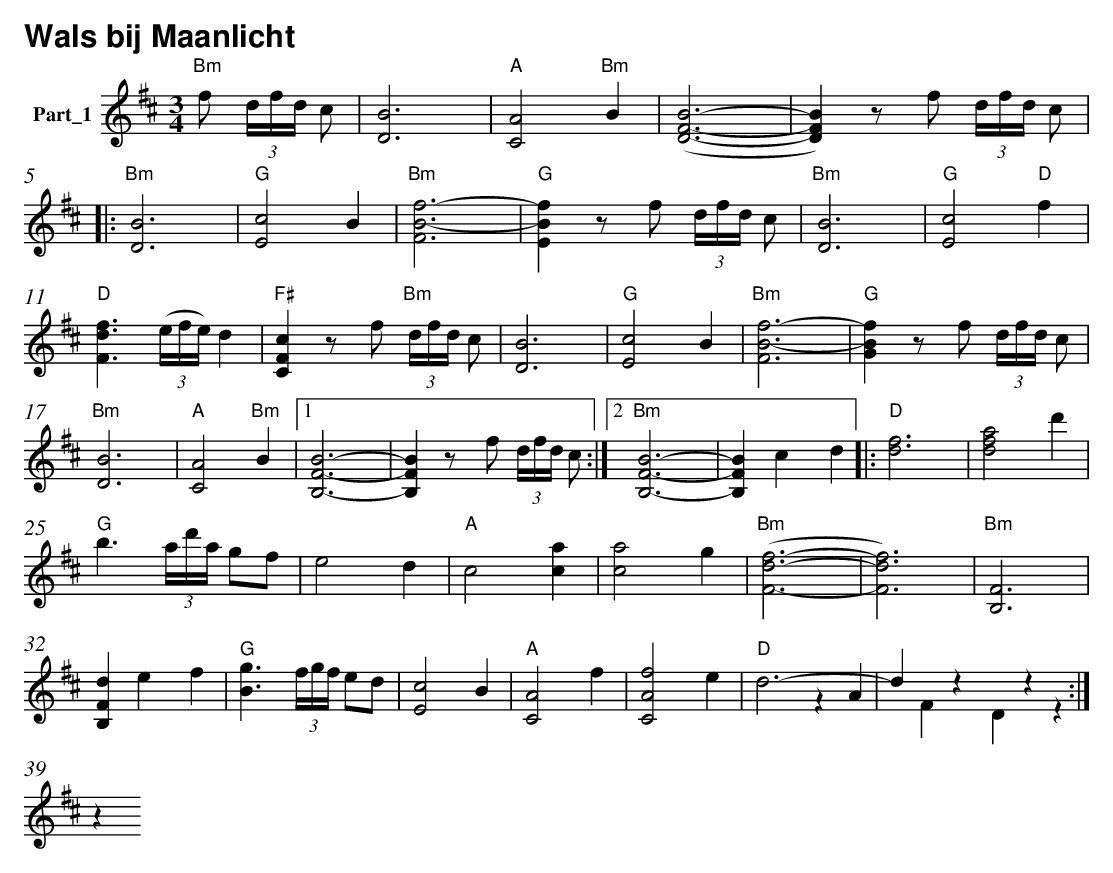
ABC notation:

X:1
T:Wals bij Maanlicht
%%score (1 2)
L:1/8
M:3/4
K:D
V:1 treble nm="Part_1"
V:1
"Bm"  f (3d/f/d/ c |[BD]6|"A" [AC]4"Bm"  B2 | ([DFB]6- | [DFB]2) z f (3d/f/d/ c |$
|:"Bm" [BD]6 |"G" [cE]4 B2 |"Bm"  [f-B-F]6 |"G" [fBE]2 z f (3d/f/d/ c |"Bm" [DB]6 |"G" [cE]4 "D" f2 |$
"D" [fdF]3 (3(e/f/e/) d2 |"F#" [cFC]2 z f"Bm" (3d/f/d/ c | [BD]6 |"G" [cE]4 B2 |"Bm"  [f-B-F]6 |"G"  [fBG]2 z f (3d/f/d/ c |$
"Bm"[BD]6 |"A" [AC]4"Bm" B2 |1 [FB,B]6-|[FB,B]2z f (3d/f/d/ c:|2 "Bm" [FB,B]6- | [FB,B]2 c2d2 |:"D" [fd]6 | [afd]4 d'2 |$
"G" b3 (3a/d'/a/ gf | e4 d2 |"A" c4 [ac]2 | [ac]4 g2 |"Bm" ([f-d-F-]6 | [fdF]6) |"Bm" [FB,]6 |$
[dFB,]2 e2 f2 |"G" [gB]3 (3f/g/f/ ed | [cE]4 B2 |"A" [AC]4 f2 | [fAC]4 e2 |"D" d6- | d2z2z2 :| $
V:2
Z|Z|Z|Z|Z|Z|Z|Z|Z|Z|Z|Z|Z|
Z|Z|Z|Z|Z|Z|Z|Z|Z|Z|Z|Z|Z|
Z|Z|Z|Z|Z|Z|Z|Z|Z|Z|Z|z2A2F2|D2z2z2|
